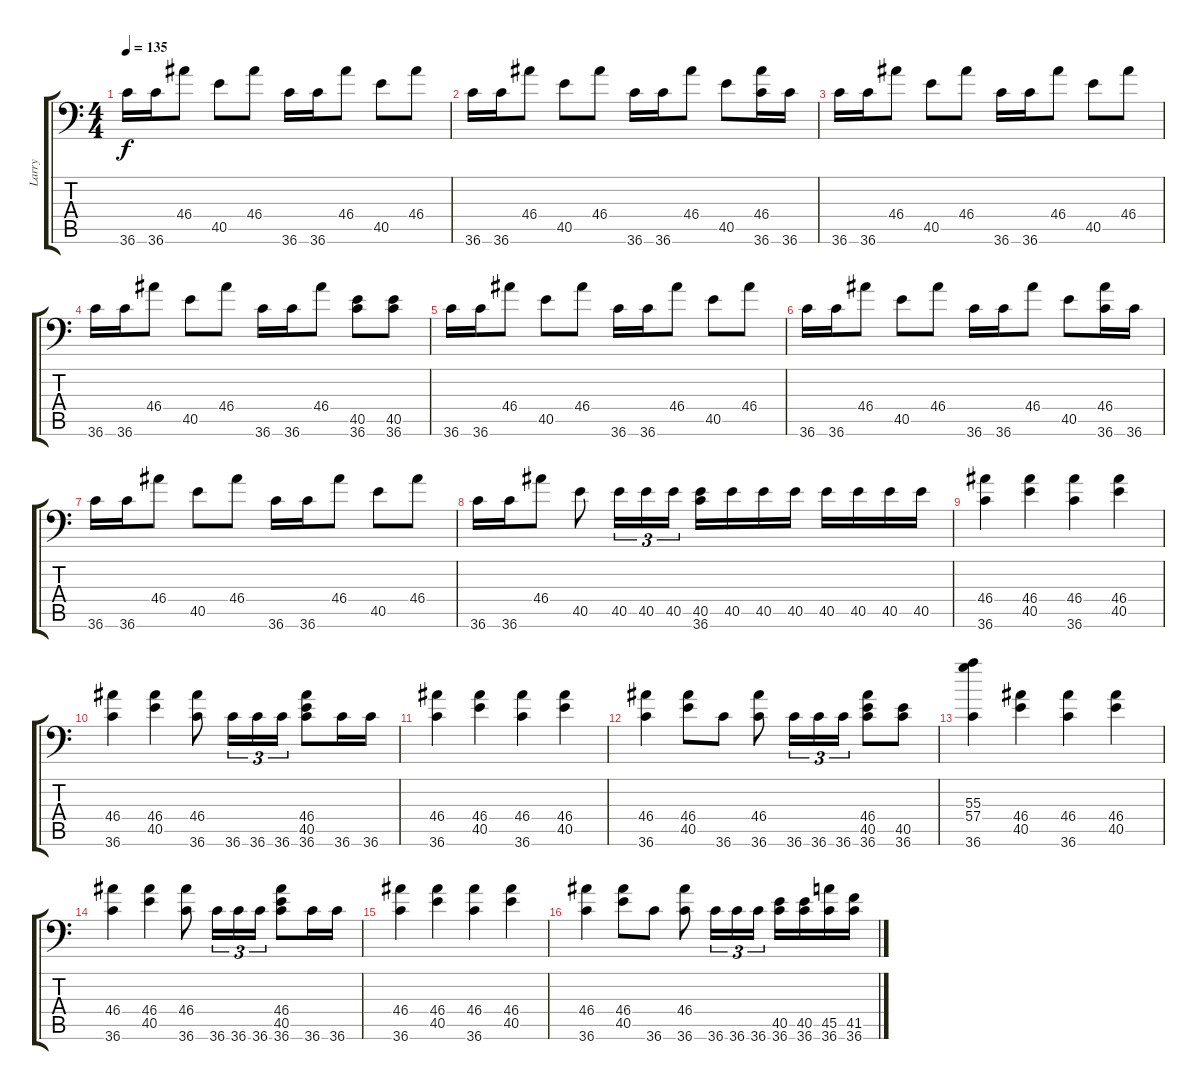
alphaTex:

\track ("Larry" "Larry") {instrument acousticgrandpiano}
\staff {score tabs}
\tuning (C-1 C-1 C-1 C-1 C-1 C-1) {hide}
\ts (4 4)
\tempo 135
\clef f4
\ks c
36.6.16{dy f} 36.6.16 46.4.8 40.5.8 46.4.8 36.6.16 36.6.16 46.4.8 40.5.8 46.4.8 |
36.6.16 36.6.16 46.4.8 40.5.8 46.4.8 36.6.16 36.6.16 46.4.8 40.5.8 (46.4 36.6).16 36.6.16 |
36.6.16 36.6.16 46.4.8 40.5.8 46.4.8 36.6.16 36.6.16 46.4.8 40.5.8 46.4.8 |
36.6.16 36.6.16 46.4.8 40.5.8 46.4.8 36.6.16 36.6.16 46.4.8 (40.5 36.6).8 (40.5 36.6).8 |
36.6.16 36.6.16 46.4.8 40.5.8 46.4.8 36.6.16 36.6.16 46.4.8 40.5.8 46.4.8 |
36.6.16 36.6.16 46.4.8 40.5.8 46.4.8 36.6.16 36.6.16 46.4.8 40.5.8 (46.4 36.6).16 36.6.16 |
36.6.16 36.6.16 46.4.8 40.5.8 46.4.8 36.6.16 36.6.16 46.4.8 40.5.8 46.4.8 |
36.6.16 36.6.16 46.4.8 40.5.8 40.5.16{tu (3 2)} 40.5.16{tu (3 2)} 40.5.16{tu (3 2)} (40.5 36.6).16 40.5.16 40.5.16 40.5.16 40.5.16 40.5.16 40.5.16 40.5.16 |
(46.4 36.6).4 (46.4 40.5).4 (46.4 36.6).4 (46.4 40.5).4 |
(46.4 36.6).4 (46.4 40.5).4 (46.4 36.6).8 36.6.16{tu (3 2)} 36.6.16{tu (3 2)} 36.6.16{tu (3 2)} (46.4 40.5 36.6).8 36.6.16 36.6.16 |
(46.4 36.6).4 (46.4 40.5).4 (46.4 36.6).4 (46.4 40.5).4 |
(46.4 36.6).4 (46.4 40.5).8 36.6.8 (46.4 36.6).8 36.6.16{tu (3 2)} 36.6.16{tu (3 2)} 36.6.16{tu (3 2)} (46.4 40.5 36.6).8 (40.5 36.6).8 |
(55.3 57.4 36.6).4 (46.4 40.5).4 (46.4 36.6).4 (46.4 40.5).4 |
(46.4 36.6).4 (46.4 40.5).4 (46.4 36.6).8 36.6.16{tu (3 2)} 36.6.16{tu (3 2)} 36.6.16{tu (3 2)} (46.4 40.5 36.6).8 36.6.16 36.6.16 |
(46.4 36.6).4 (46.4 40.5).4 (46.4 36.6).4 (46.4 40.5).4 |
(46.4 36.6).4 (46.4 40.5).8 36.6.8 (46.4 36.6).8 36.6.16{tu (3 2)} 36.6.16{tu (3 2)} 36.6.16{tu (3 2)} (40.5 36.6).16 (40.5 36.6).16 (45.5 36.6).16 (41.5 36.6).16
